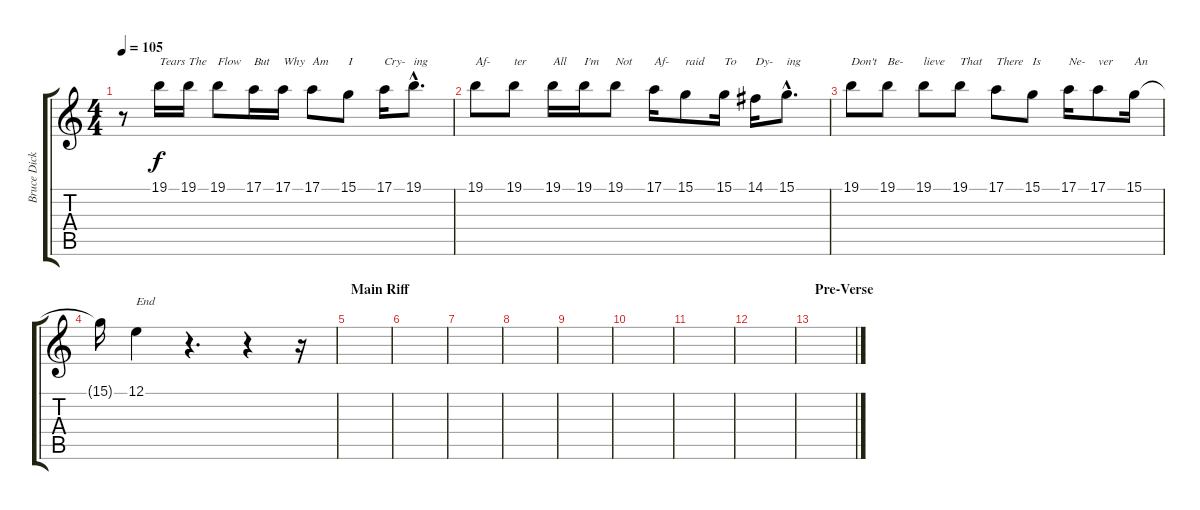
\track ("Bruce Dickinson (Vocal)" "Bruce Dick") {instrument lead1square}
\staff {score tabs}
\tuning (E4 B3 G3 D3 A2 E2) {hide}
\ts (4 4)
\tempo 105
\clef g2
\ks c
r.8{dy f} 19.1.16{txt "Tears"} 19.1.16{txt "The"} 19.1.8{txt "Flow"} 17.1.16{txt "But"} 17.1.16{txt "Why"} 17.1.8{txt "Am"} 15.1.8{txt "I"} 17.1.16{txt "Cry-"} 19.1{hac}.8{d txt "ing"} |
19.1.8{txt "Af-"} 19.1.8{txt "ter"} 19.1.16{txt "All"} 19.1.16{txt "I'm"} 19.1.8{txt "Not"} 17.1.16{txt "Af-"} 15.1.8{txt "raid"} 15.1.16{txt "To"} 14.1.16{txt "Dy-"} 15.1{hac}.8{d txt "ing"} |
19.1.8{txt "Don't"} 19.1.8{txt "Be-"} 19.1.8{txt "lieve"} 19.1.8{txt "That"} 17.1.8{txt "There"} 15.1.8{txt "Is"} 17.1.16{txt "Ne-"} 17.1.8{txt "ver"} 15.1.16{txt "An"} |
15.1{t}.16 12.1.4{txt "End"} r.4{d} r.4 r.16 |
\section ("" "Main Riff")
|
|
|
|
|
|
|
|
\section ("" "Pre-Verse")
